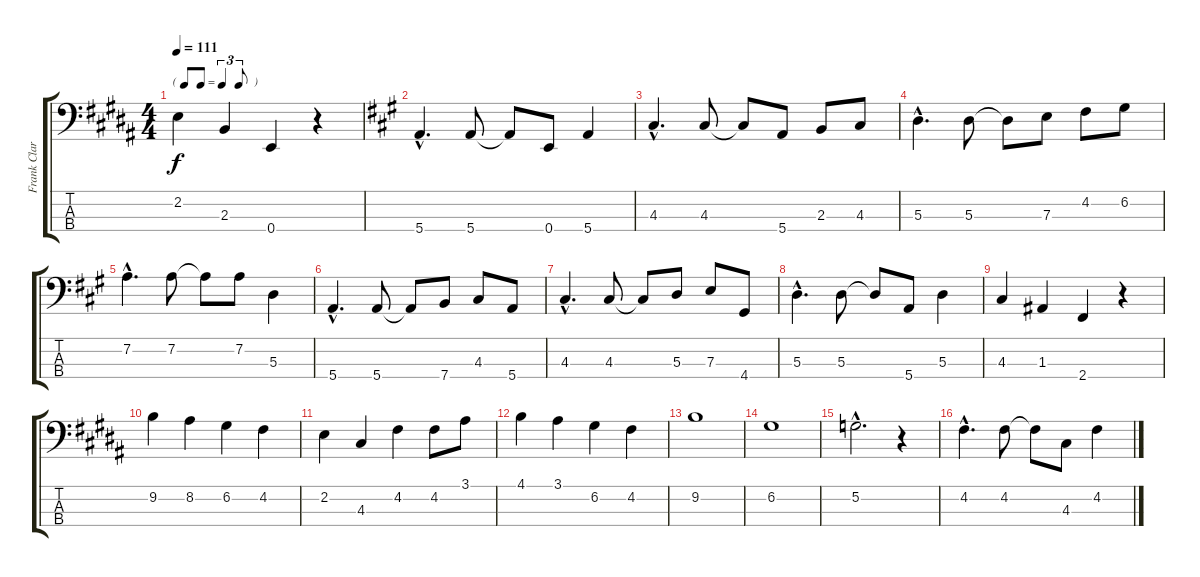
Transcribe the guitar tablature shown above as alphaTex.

\track ("Frank Clarke - bass double" "Frank Clar") {instrument electricbassfinger}
\staff {score tabs}
\tuning (G2 D2 A1 E1) {hide}
\ts (4 4)
\tf triplet8th
\tempo 111
\clef f4
\ks b
2.2.4{dy f} 2.3.4 0.4.4 r.4 |
\ks a
5.4{hac}.4{d} 5.4.8 5.4{t}.8 0.4.8 5.4.4 |
4.3{hac}.4{d} 4.3.8 4.3{t}.8 5.4.8 2.3.8 4.3.8 |
5.3{hac}.4{d} 5.3.8 5.3{t}.8 7.3.8 4.2.8 6.2.8 |
7.2{hac}.4{d} 7.2.8 7.2{t}.8 7.2.8 5.3.4 |
5.4{hac}.4{d} 5.4.8 5.4{t}.8 7.4.8 4.3.8 5.4.8 |
4.3{hac}.4{d} 4.3.8 4.3{t}.8 5.3.8 7.3.8 4.4.8 |
5.3{hac}.4{d} 5.3.8 5.3{t}.8 5.4.8 5.3.4 |
4.3.4 1.3.4 2.4.4 r.4 |
\ks b
9.2.4 8.2.4 6.2.4 4.2.4 |
2.2.4 4.3.4 4.2.4 4.2.8 3.1.8 |
4.1.4 3.1.4 6.2.4 4.2.4 |
9.2.1 |
6.2.1 |
5.2{hac}.2{d} r.4 |
4.2{hac}.4{d} 4.2.8 4.2{t}.8 4.3.8 4.2.4
